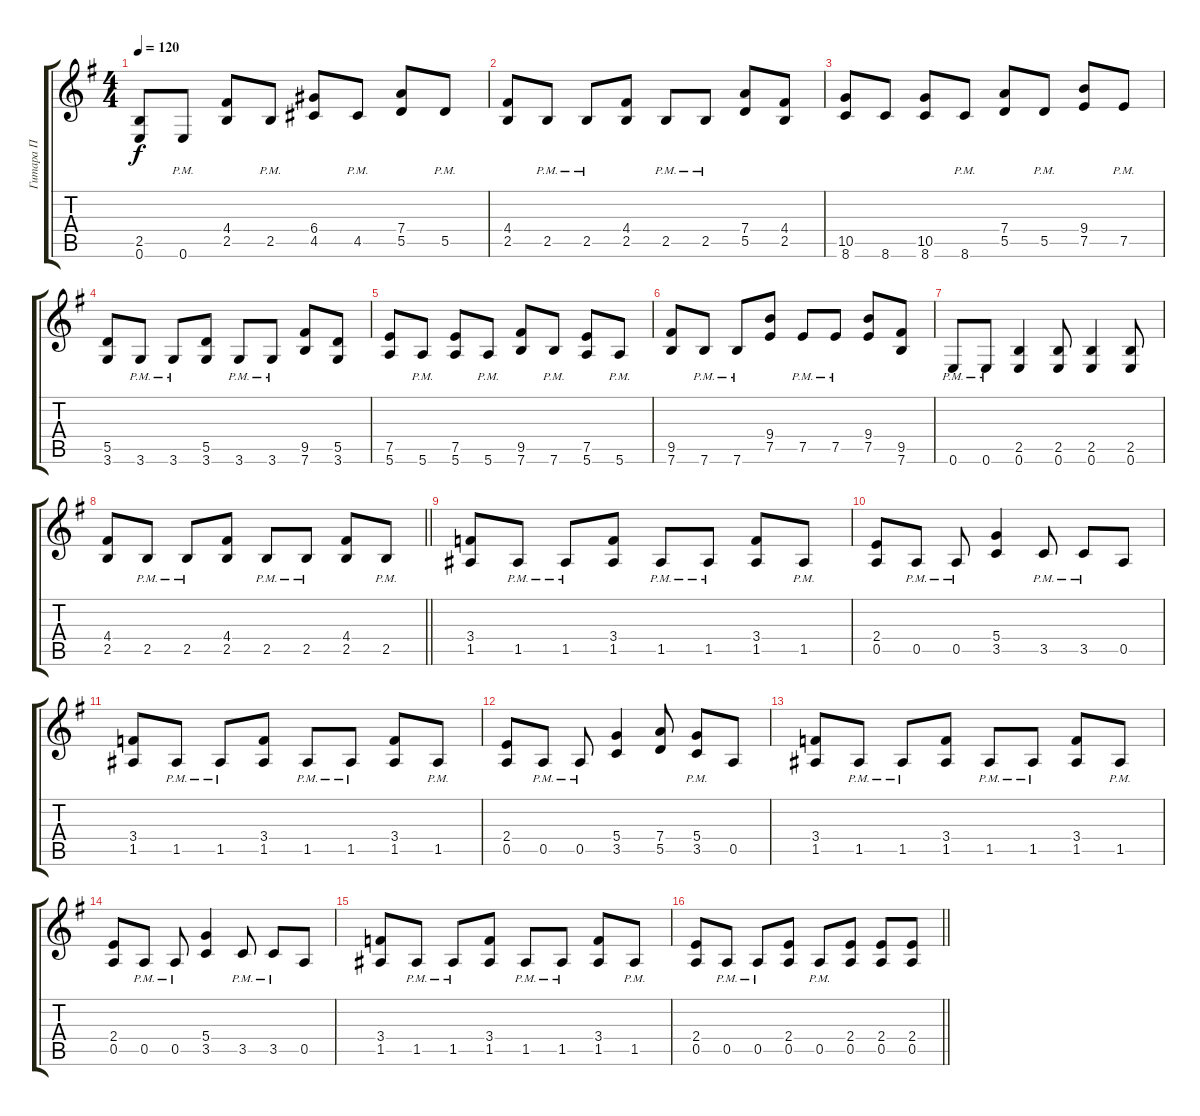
\track ("Гитара П" "Гитара П") {instrument electricguitarclean}
\staff {score tabs}
\tuning (E4 B3 G3 D3 A2 E2) {hide}
\ts (4 4)
\tempo 120
\clef g2
\ks eminor
(2.5 0.6).8{dy f} 0.6{pm}.8 (4.4 2.5).8 2.5{pm}.8 (6.4 4.5).8 4.5{pm}.8 (7.4 5.5).8 5.5{pm}.8 |
(4.4 2.5).8 2.5{pm}.8 2.5{pm}.8 (4.4 2.5).8 2.5{pm}.8 2.5{pm}.8 (7.4 5.5).8 (4.4 2.5).8 |
(10.5 8.6).8 8.6.8 (10.5 8.6).8 8.6{pm}.8 (7.4 5.5).8 5.5{pm}.8 (9.4 7.5).8 7.5{pm}.8 |
(5.5 3.6).8 3.6{pm}.8 3.6{pm}.8 (5.5 3.6).8 3.6{pm}.8 3.6{pm}.8 (9.5 7.6).8 (5.5 3.6).8 |
(7.5 5.6).8 5.6{pm}.8 (7.5 5.6).8 5.6{pm}.8 (9.5 7.6).8 7.6{pm}.8 (7.5 5.6).8 5.6{pm}.8 |
(9.5 7.6).8 7.6{pm}.8 7.6{pm}.8 (9.4 7.5).8 7.5{pm}.8 7.5{pm}.8 (9.4 7.5).8 (9.5 7.6).8 |
0.6{pm}.8 0.6{pm}.8 (2.5 0.6).4 (2.5 0.6).8 (2.5 0.6).4 (2.5 0.6).8 |
\barLineRight lightlight
(4.4 2.5).8 2.5{pm}.8 2.5{pm}.8 (4.4 2.5).8 2.5{pm}.8 2.5{pm}.8 (4.4 2.5).8 2.5{pm}.8 |
\section ("" " ")
(3.4 1.5).8 1.5{pm}.8 1.5{pm}.8 (3.4 1.5).8 1.5{pm}.8 1.5{pm}.8 (3.4 1.5).8 1.5{pm}.8 |
(2.4 0.5).8 0.5{pm}.8 0.5{pm}.8 (5.4 3.5).4 3.5{pm}.8 3.5{pm}.8 0.5.8 |
(3.4 1.5).8 1.5{pm}.8 1.5{pm}.8 (3.4 1.5).8 1.5{pm}.8 1.5{pm}.8 (3.4 1.5).8 1.5{pm}.8 |
(2.4 0.5).8 0.5{pm}.8 0.5{pm}.8 (5.4 3.5).4 (7.4 5.5).8 (5.4 3.5{pm}).8 0.5.8 |
(3.4 1.5).8 1.5{pm}.8 1.5{pm}.8 (3.4 1.5).8 1.5{pm}.8 1.5{pm}.8 (3.4 1.5).8 1.5{pm}.8 |
(2.4 0.5).8 0.5{pm}.8 0.5{pm}.8 (5.4 3.5).4 3.5{pm}.8 3.5{pm}.8 0.5.8 |
(3.4 1.5).8 1.5{pm}.8 1.5{pm}.8 (3.4 1.5).8 1.5{pm}.8 1.5{pm}.8 (3.4 1.5).8 1.5{pm}.8 |
\barLineRight lightlight
(2.4 0.5).8 0.5{pm}.8 0.5{pm}.8 (2.4 0.5).8 0.5{pm}.8 (2.4 0.5).8 (2.4 0.5).8 (2.4 0.5).8
